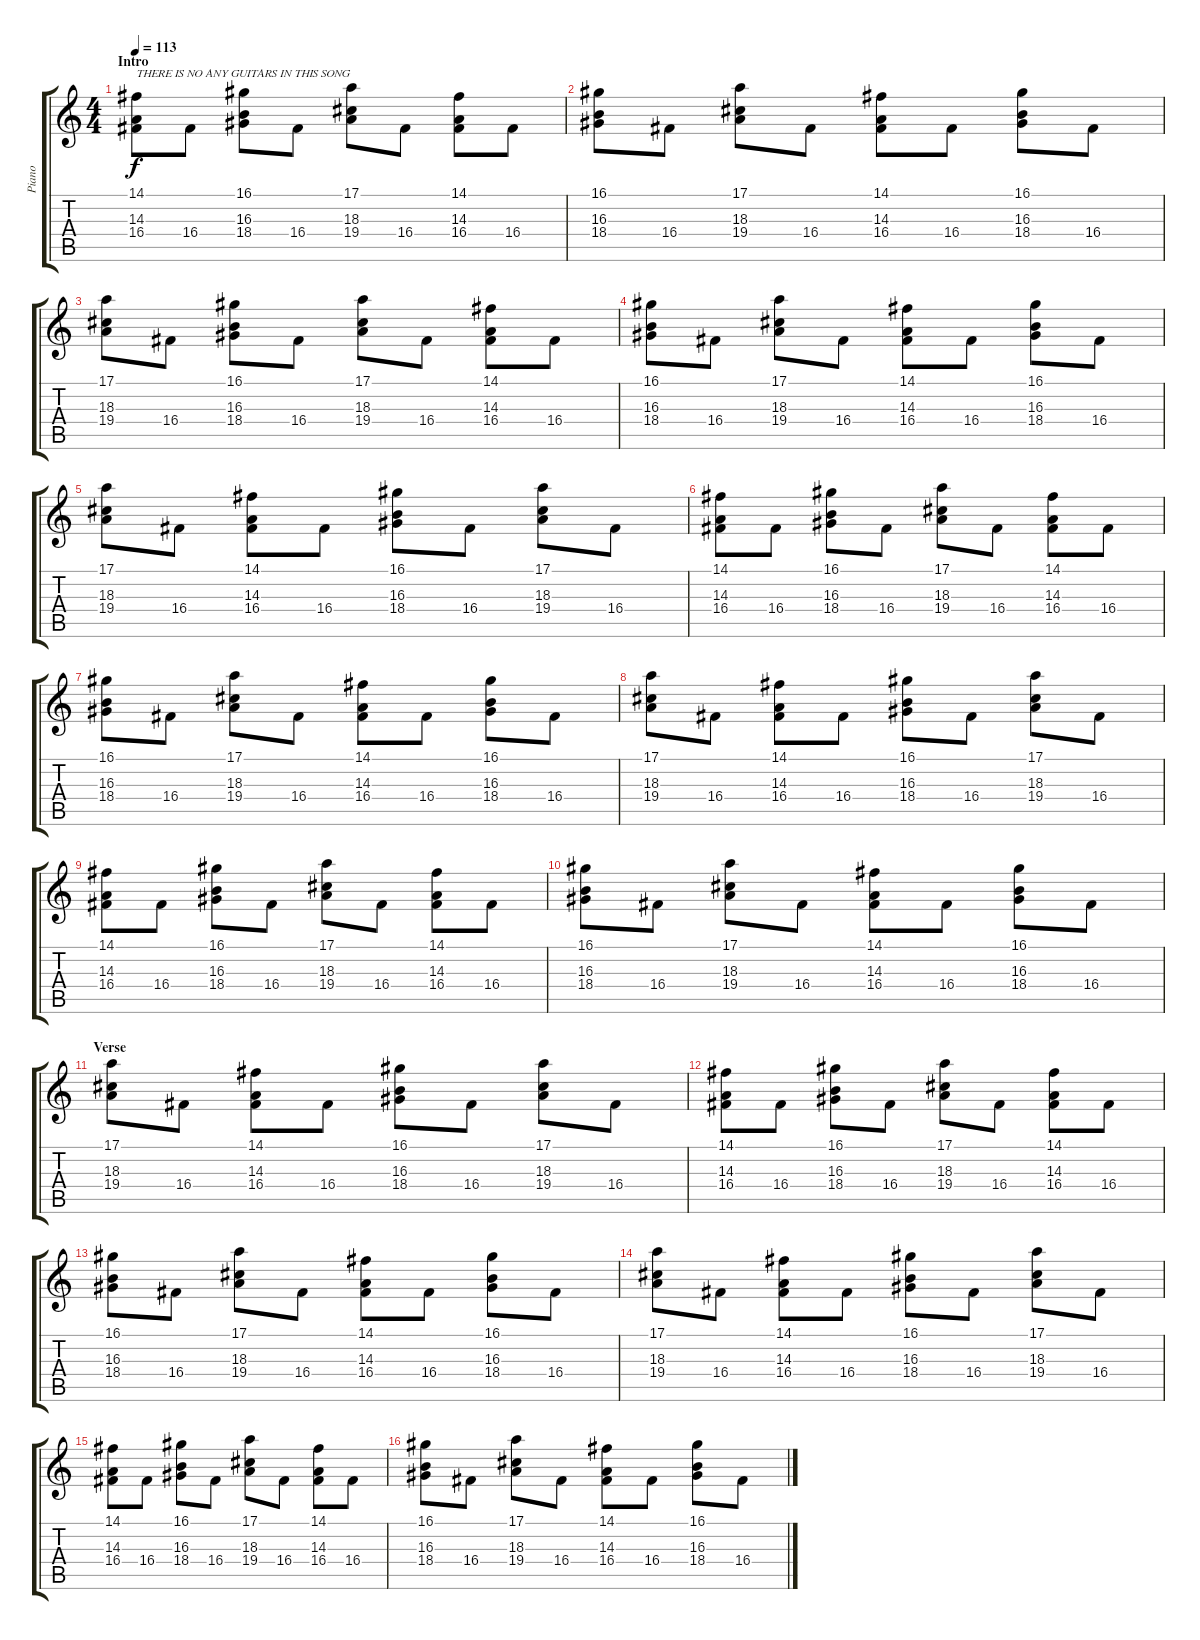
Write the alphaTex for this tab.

\track ("Piano" "Piano") {instrument acousticgrandpiano}
\staff {score tabs}
\tuning (E4 B3 G3 D3 A2 E2) {hide}
\ts (4 4)
\section ("" "Intro")
\tempo 113
\clef g2
\ks c
(14.1 14.3 16.4).8{txt "THERE IS NO ANY GUITARS IN THIS SONG" dy f instrument acousticgrandpiano} 16.4.8 (16.1 16.3 18.4).8 16.4.8 (17.1 18.3 19.4).8 16.4.8 (14.1 14.3 16.4).8 16.4.8 |
(16.1 16.3 18.4).8 16.4.8 (17.1 18.3 19.4).8 16.4.8 (14.1 14.3 16.4).8 16.4.8 (16.1 16.3 18.4).8 16.4.8 |
(17.1 18.3 19.4).8 16.4.8 (16.1 16.3 18.4).8 16.4.8 (17.1 18.3 19.4).8 16.4.8 (14.1 14.3 16.4).8 16.4.8 |
(16.1 16.3 18.4).8 16.4.8 (17.1 18.3 19.4).8 16.4.8 (14.1 14.3 16.4).8 16.4.8 (16.1 16.3 18.4).8 16.4.8 |
(17.1 18.3 19.4).8 16.4.8 (14.1 14.3 16.4).8 16.4.8 (16.1 16.3 18.4).8 16.4.8 (17.1 18.3 19.4).8 16.4.8 |
(14.1 14.3 16.4).8 16.4.8 (16.1 16.3 18.4).8 16.4.8 (17.1 18.3 19.4).8 16.4.8 (14.1 14.3 16.4).8 16.4.8 |
(16.1 16.3 18.4).8 16.4.8 (17.1 18.3 19.4).8 16.4.8 (14.1 14.3 16.4).8 16.4.8 (16.1 16.3 18.4).8 16.4.8 |
(17.1 18.3 19.4).8 16.4.8 (14.1 14.3 16.4).8 16.4.8 (16.1 16.3 18.4).8 16.4.8 (17.1 18.3 19.4).8 16.4.8 |
(14.1 14.3 16.4).8 16.4.8 (16.1 16.3 18.4).8 16.4.8 (17.1 18.3 19.4).8 16.4.8 (14.1 14.3 16.4).8 16.4.8 |
(16.1 16.3 18.4).8 16.4.8 (17.1 18.3 19.4).8 16.4.8 (14.1 14.3 16.4).8 16.4.8 (16.1 16.3 18.4).8 16.4.8 |
\section ("" "Verse")
(17.1 18.3 19.4).8 16.4.8 (14.1 14.3 16.4).8 16.4.8 (16.1 16.3 18.4).8 16.4.8 (17.1 18.3 19.4).8 16.4.8 |
(14.1 14.3 16.4).8 16.4.8 (16.1 16.3 18.4).8 16.4.8 (17.1 18.3 19.4).8 16.4.8 (14.1 14.3 16.4).8 16.4.8 |
(16.1 16.3 18.4).8 16.4.8 (17.1 18.3 19.4).8 16.4.8 (14.1 14.3 16.4).8 16.4.8 (16.1 16.3 18.4).8 16.4.8 |
(17.1 18.3 19.4).8 16.4.8 (14.1 14.3 16.4).8 16.4.8 (16.1 16.3 18.4).8 16.4.8 (17.1 18.3 19.4).8 16.4.8 |
(14.1 14.3 16.4).8 16.4.8 (16.1 16.3 18.4).8 16.4.8 (17.1 18.3 19.4).8 16.4.8 (14.1 14.3 16.4).8 16.4.8 |
(16.1 16.3 18.4).8 16.4.8 (17.1 18.3 19.4).8 16.4.8 (14.1 14.3 16.4).8 16.4.8 (16.1 16.3 18.4).8 16.4.8
